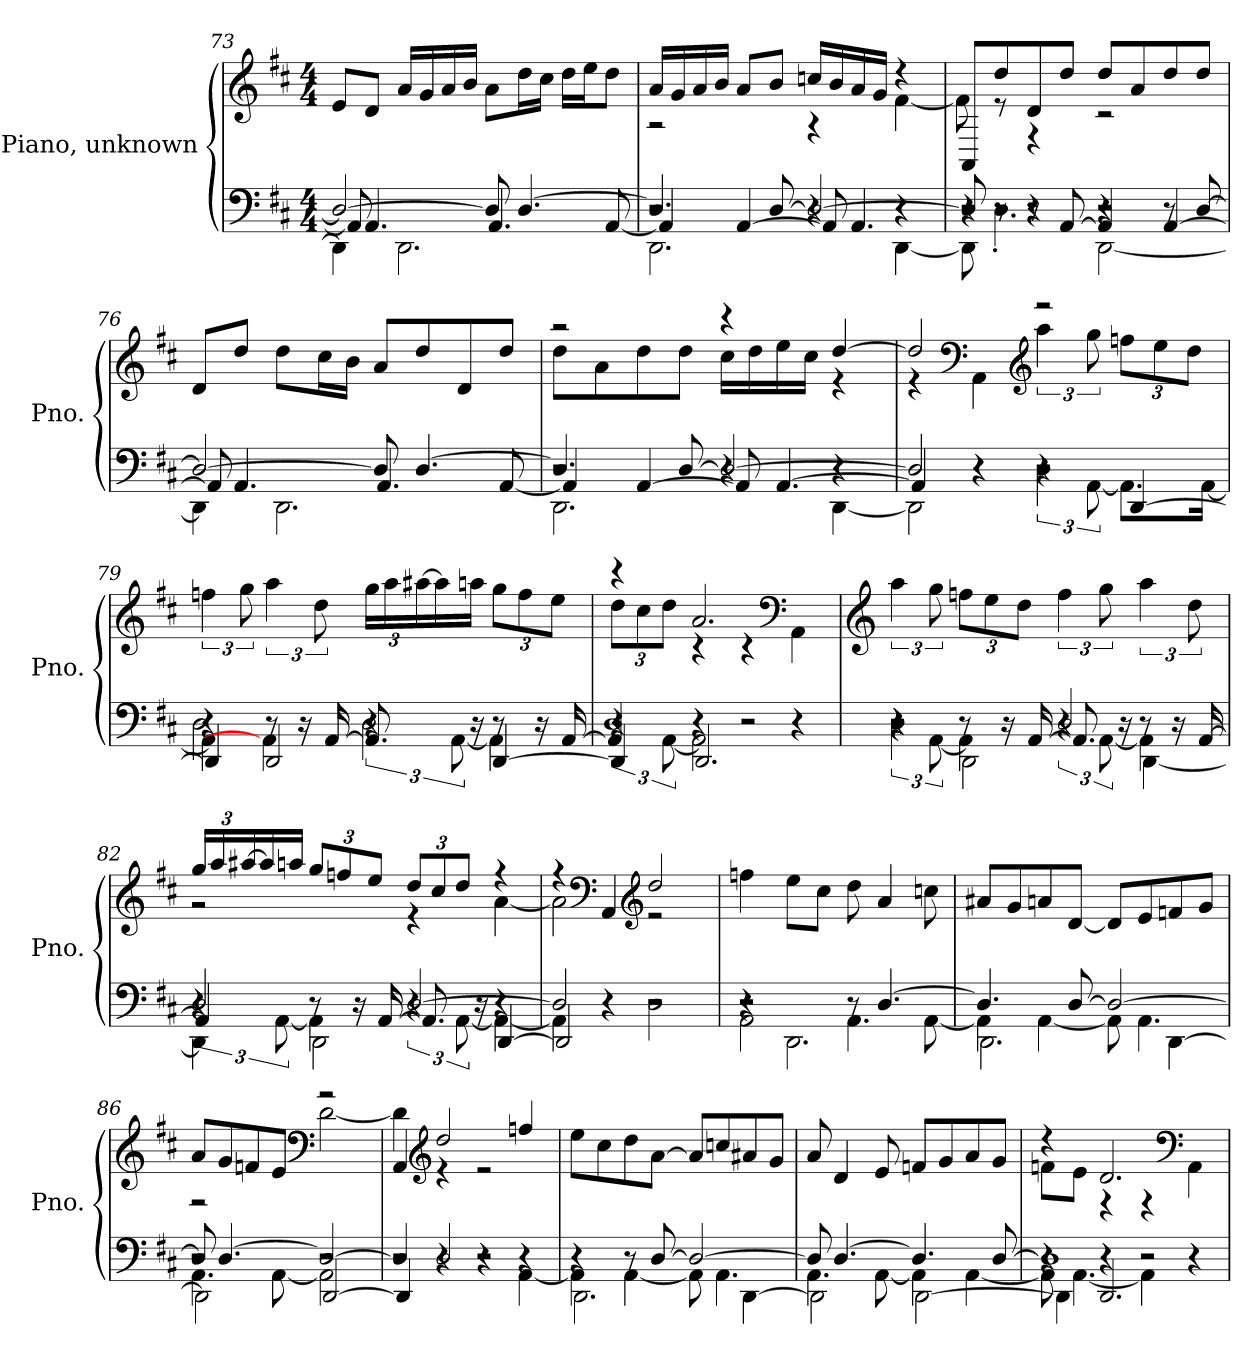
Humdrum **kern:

**kern	**kern
*part1	*part1
*staff2	*staff1
*I"Piano, unknown	*
*I'Pno.	*
*clefF4	*clefG2
*k[f#c#]	*k[f#c#]
*M4/4	*M4/4
=73	=73
*^	*
*	*^	*
2D/_	8AA/]	4DD\]	8e/L
.	4.AA/	.	8d/J
.	.	2.DD\	16a/LL
.	.	.	16g/
.	.	.	16a/
.	.	.	16b/JJ
8D/]	4.AA/	.	8a\L
[4.D/	.	.	16dd\L
.	.	.	16cc#\JJ
.	.	.	16dd\LL
.	.	.	16ee\J
.	[8AA/	.	8dd\J
=74	=74	=74	=74
*	*	*^	*^
4.D/]	2r	4AA/]	2.DD\	16a/LL	2r
.	.	.	.	16g/	.
.	.	.	.	16a/	.
.	.	.	.	16b/JJ	.
.	.	[4AA/	.	8a/L	.
[8D/	.	.	.	8b/J	.
2D/_	4r	8AA/]	.	16ccn/LL	4r
.	.	.	.	16b/	.
.	.	4.AA/	.	16a/	.
.	.	.	.	16g/JJ	.
.	[4DD\	.	4r	4r	[4f#\
!!LO:LB:g=z	!!
=75	=75	=75	=75	=75	=75
8D/]	8DD\]	4r	2r	8AA/L	8f#\]
8r	4.D'\	.	.	8dd/	8r
4r	.	8r	.	8d/	4r
.	.	[8AA/	.	8dd/J	.
4r	2r	4AA/]	[2DD\	8dd/L	2r
.	.	.	.	8a/	.
8r	.	[4AA/	.	8dd/	.
[8D/	.	.	.	8dd/J	.
*	*	*v	*v	*	*
*	*	*	*v	*v
=76	=76	=76	=76
2D/_	8AA/]	4DD\]	8d/L
.	4.AA/	.	8dd/J
.	.	2.DD\	8dd\L
.	.	.	16cc#\L
.	.	.	16b\JJ
8D/]	4.AA/	.	8a/L
[4.D/	.	.	8dd/
.	.	.	8d/
.	[8AA/	.	8dd/J
=77	=77	=77	=77
*	*	*^	*^
4.D/]	2r	4AA/]	2.DD\	2r	8dd\L
.	.	.	.	.	8a\
.	.	[4AA/	.	.	8dd\
[8D/	.	.	.	.	8dd\J
2D/_	4r	8AA/]	.	4r	16cc#\LL
.	.	.	.	.	16dd\
.	.	[4.AA/	.	.	16ee\
.	.	.	.	.	16cc#\JJ
.	[4DD\	.	4r	[4dd/	4r
*	*	*v	*v	*	*
!!LO:LB:g=z	!!
=78	=78	=78	=78	=78
2D/]	2DD\]	4AA/]	2dd/]	4r
*	*	*	*clefF4	*
.	.	4r	.	4AA\
*	*	*	*clefG2	*
2r	6D\	4r	2r	6aa\
.	[12AA\	.	.	12gg\
*	*	*	*	*Xbrackettup
.	8.AA\L]	[4DD/	.	12ffn\L
.	.	.	.	12ee\
.	.	.	.	12dd\J
.	[16AA\Jk	.	.	.
*	*	*	*v	*v
=79	=79	=79	=79
*	*	*^	*
*	*	*	*	*brackettup
4r	4AA\]	4DD/]	2D\	6ffn\
.	.	.	.	12gg\
2DD/	4AA\]	8r	.	6aa\
.	.	16r	.	.
.	.	.	.	12dd\
.	.	[16AA/	.	.
*	*	*	*	*Xbrackettup
.	6r	8.AA/]	2D\	24gg\LL
.	.	.	.	24aa\
.	.	.	.	[24aa#X\
.	.	.	.	16aa#\]
.	[12AA\	.	.	.
.	.	16r	.	16aan\JJ
[4DD/	4AA\]	8r	.	12gg\L
.	.	.	.	12ff\
.	.	16r	.	.
.	.	.	.	12ee\J
.	.	[16AA/	.	.
=80	=80	=80	=80	=80
*	*	*	*	*^
4DD/]	6r	4AA/]	1D	4r	12dd\L
.	.	.	.	.	12cc#\
.	[12AA\	.	.	.	12dd\J
4r	2AA\]	2.DD/	.	2.a/	4r
2r	.	.	.	.	4r
*	*	*	*	*clefF4	*
.	4r	.	.	.	4AA\
*	*	*	*	*v	*v
!!LO:LB:g=z
=81	=81	=81	=81	=81
*	*	*	*	*clefG2
*	*	*	*	*brackettup
2r	6D\	4r	4r	6aa\
.	[12AA\	.	.	12gg\
*	*	*	*	*Xbrackettup
.	4AA\]	8r	2DD\	12ffn\L
.	.	.	.	12ee\
.	.	16r	.	.
.	.	.	.	12dd\J
.	.	[16AA/	.	.
*	*	*	*	*brackettup
2D/	6r	8.AA/]	.	6ff\
.	[12AA\	.	.	12gg\
.	.	16r	.	.
.	4AA\]	8r	[4DD\	6aa\
.	.	16r	.	.
.	.	.	.	12dd\
.	.	[16AA/	.	.
=82	=82	=82	=82	=82
*	*	*	*	*Xbrackettup
*	*	*	*	*^
2D/	6r	4AA/]	4DD\]	24gg/LL	2r
.	.	.	.	24aa/	.
.	.	.	.	[24aa#X/	.
.	.	.	.	16aa#/]	.
.	[12AA\	.	.	.	.
.	.	.	.	16aan/JJ	.
.	4AA\]	8r	2DD\	12gg/L	.
.	.	.	.	12ffn/	.
.	.	16r	.	.	.
.	.	.	.	12ee/J	.
.	.	[16AA/	.	.	.
[2D/	6r	8.AA/]	.	12dd/L	4r
.	.	.	.	12cc#/	.
.	[12AA\	.	.	12dd/J	.
.	.	16r	.	.	.
.	4AA\_	[4DD/	4r	4r	[4a\
*	*	*v	*v	*	*
=83	=83	=83	=83	=83
2D/]	4AA\]	2DD/]	4r	2a\]
*	*	*	*clefF4	*
.	4r	.	4AA/	.
*	*	*	*clefG2	*
2r	2D\	2r	2dd/	2r
*	*	*	*v	*v
!!LO:LB:g=z
=84	=84	=84	=84
2r	2AA\	4r	4ffn\
.	.	2.DD\	8ee\L
.	.	.	8cc#\J
8r	4.AA\	.	8dd\
[4.D/	.	.	4a/
.	[8AA\	.	8ccn\
=85	=85	=85	=85
4.D/]	4AA\]	2.DD\	8a#X/L
.	.	.	8g/
.	[4AA\	.	8an/
[8D/	.	.	[8d/J
2D/_	8AA\]	.	8d/L]
.	4.AA\	.	8e/
.	.	[4DD\	8fn/
.	.	.	8g/J
=86	=86	=86	=86
*	*	*^	*^
8D/]	4.AA\	2r	2DD\]	8a/L	2r
[4.D/	.	.	.	8g/	.
.	.	.	.	8fn/	.
.	[8AA\	.	.	8e/J	.
*	*	*	*	*clefF4	*
2D/_	2AA\]	[2DD/	2r	2r	[2d\
*	*	*v	*v	*	*
=87	=87	=87	=87	=87
4D/]	2r	4DD/]	4AA/	4d\]
*	*	*	*clefG2	*
4r	.	2D/	2dd/	4r
2r	4r	.	.	2r
.	[4AA\	4r	4ffn/	.
*	*	*	*v	*v
!!LO:PB:g=z
=88	=88	=88	=88
4r	4AA\]	2.DD\	8ee\L
.	.	.	8cc#\
8r	[4AA\	.	8dd\
[8D/	.	.	[8a\J
2D/_	8AA\]	.	8a/L]
.	4.AA\	.	8ccn/
.	.	[4DD\	8a#X/
.	.	.	8g/J
=89	=89	=89	=89
8D/]	4.AA\	2DD\]	8a/
[4.D/	.	.	4d/
.	[8AA\	.	8e/
4.D/]	4AA\]	[2DD\	8fn/L
.	.	.	8g/
.	[4AA\	.	8a/
[8D/	.	.	8g/J
=90	=90	=90	=90
*	*	*^	*^
1D]	8AA\]	4r	4DD\]	4r	8fn\L
.	[4.AA\	.	.	.	8e\J
.	.	2.DD/	4r	2.d/	4r
.	4AA\]	.	2r	.	4r
*	*	*	*	*clefF4	*
.	4r	.	.	.	4AA\
*v	*v	*v	*v	*	*
*	*v	*v
=	=
*-	*-
